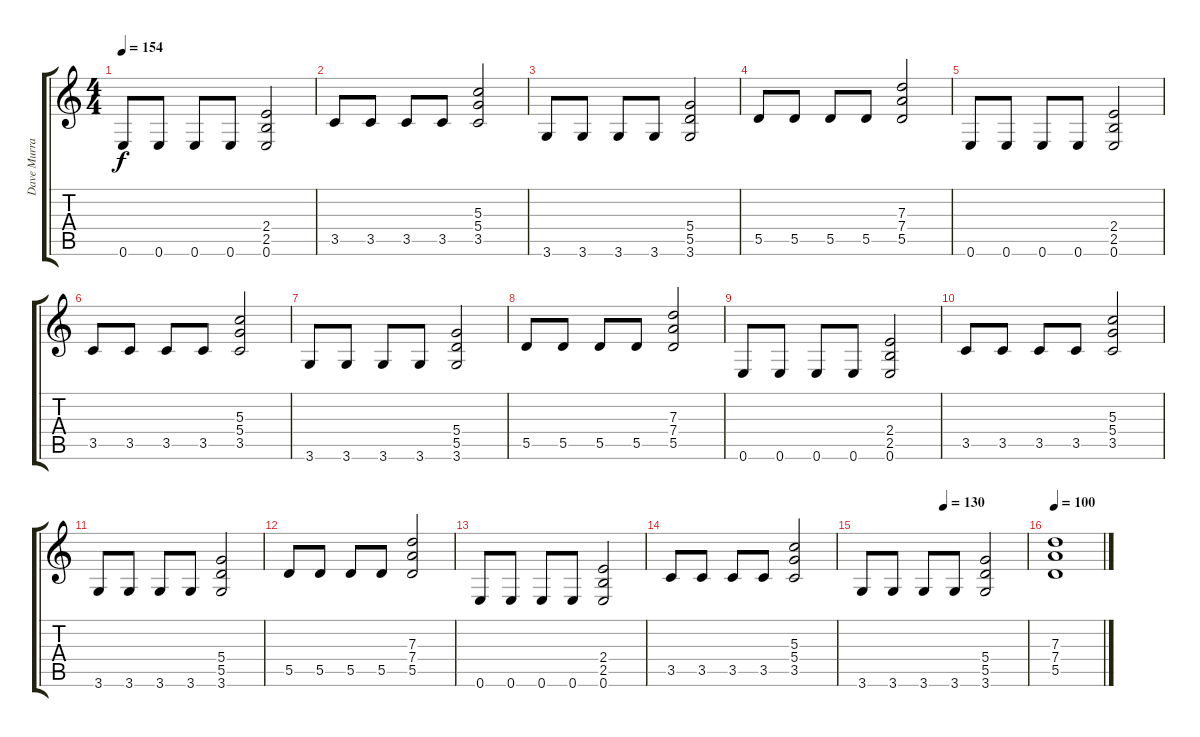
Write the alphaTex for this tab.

\track ("Dave Murray" "Dave Murra") {instrument distortionguitar}
\staff {score tabs}
\tuning (E4 B3 G3 D3 A2 E2) {hide}
\ts (4 4)
\tempo 154
\clef g2
\ks c
0.6.8{dy f} 0.6.8 0.6.8 0.6.8 (2.4 2.5 0.6).2 |
3.5.8 3.5.8 3.5.8 3.5.8 (5.3 5.4 3.5).2 |
3.6.8 3.6.8 3.6.8 3.6.8 (5.4 5.5 3.6).2 |
5.5.8 5.5.8 5.5.8 5.5.8 (7.3 7.4 5.5).2 |
0.6.8 0.6.8 0.6.8 0.6.8 (2.4 2.5 0.6).2 |
3.5.8 3.5.8 3.5.8 3.5.8 (5.3 5.4 3.5).2 |
3.6.8 3.6.8 3.6.8 3.6.8 (5.4 5.5 3.6).2 |
5.5.8 5.5.8 5.5.8 5.5.8 (7.3 7.4 5.5).2 |
0.6.8 0.6.8 0.6.8 0.6.8 (2.4 2.5 0.6).2 |
3.5.8 3.5.8 3.5.8 3.5.8 (5.3 5.4 3.5).2 |
3.6.8 3.6.8 3.6.8 3.6.8 (5.4 5.5 3.6).2 |
5.5.8 5.5.8 5.5.8 5.5.8 (7.3 7.4 5.5).2 |
0.6.8 0.6.8 0.6.8 0.6.8 (2.4 2.5 0.6).2 |
3.5.8 3.5.8 3.5.8 3.5.8 (5.3 5.4 3.5).2 |
\tempo (130 0.5)
3.6.8 3.6.8 3.6.8 3.6.8 (5.4 5.5 3.6).2 |
\tempo 100
(7.3 7.4 5.5).1
